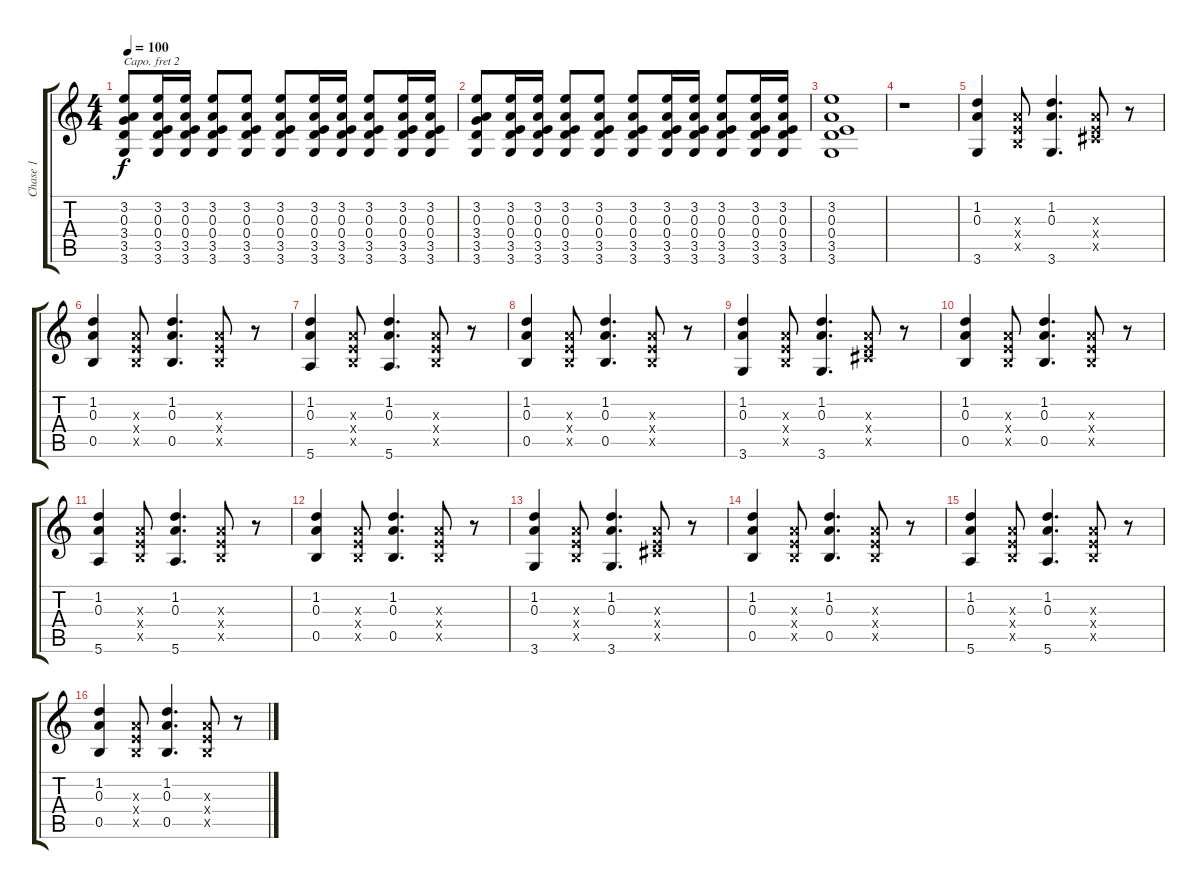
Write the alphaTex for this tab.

\track ("Chase 1" "Chase 1") {instrument acousticguitarsteel}
\staff {score tabs}
\capo 2
\tuning (E4 B3 G3 D3 A2 D2) {hide}
\ts (4 4)
\tempo 100
\clef g2
\ks c
(3.2 0.3 3.4 3.5 3.6).8{dy f} (3.2 0.3 0.4 3.5 3.6).16 (3.2 0.3 0.4 3.5 3.6).16 (3.2 0.3 0.4 3.5 3.6).8 (3.2 0.3 0.4 3.5 3.6).8 (3.2 0.3 0.4 3.5 3.6).8 (3.2 0.3 0.4 3.5 3.6).16 (3.2 0.3 0.4 3.5 3.6).16 (3.2 0.3 0.4 3.5 3.6).8 (3.2 0.3 0.4 3.5 3.6).16 (3.2 0.3 0.4 3.5 3.6).16 |
(3.2 0.3 3.4 3.5 3.6).8 (3.2 0.3 0.4 3.5 3.6).16 (3.2 0.3 0.4 3.5 3.6).16 (3.2 0.3 0.4 3.5 3.6).8 (3.2 0.3 0.4 3.5 3.6).8 (3.2 0.3 0.4 3.5 3.6).8 (3.2 0.3 0.4 3.5 3.6).16 (3.2 0.3 0.4 3.5 3.6).16 (3.2 0.3 0.4 3.5 3.6).8 (3.2 0.3 0.4 3.5 3.6).16 (3.2 0.3 0.4 3.5 3.6).16 |
(3.2 0.3 0.4 3.5 3.6).1 |
r.1 |
(1.2 0.3 3.6).4 (0.3{x} 0.4{x} 0.5{x}).8 (1.2 0.3 3.6).4{d} (0.3{x} 0.4{x} 2.5{x}).8 r.8 |
(1.2 0.3 0.5).4 (0.3{x} 0.4{x} 0.5{x}).8 (1.2 0.3 0.5).4{d} (0.3{x} 0.4{x} 0.5{x}).8 r.8 |
(1.2 0.3 5.6).4 (0.3{x} 0.4{x} 0.5{x}).8 (1.2 0.3 5.6).4{d} (0.3{x} 0.4{x} 0.5{x}).8 r.8 |
(1.2 0.3 0.5).4 (0.3{x} 0.4{x} 0.5{x}).8 (1.2 0.3 0.5).4{d} (0.3{x} 0.4{x} 0.5{x}).8 r.8 |
(1.2 0.3 3.6).4 (0.3{x} 0.4{x} 0.5{x}).8 (1.2 0.3 3.6).4{d} (0.3{x} 0.4{x} 2.5{x}).8 r.8 |
(1.2 0.3 0.5).4 (0.3{x} 0.4{x} 0.5{x}).8 (1.2 0.3 0.5).4{d} (0.3{x} 0.4{x} 0.5{x}).8 r.8 |
(1.2 0.3 5.6).4 (0.3{x} 0.4{x} 0.5{x}).8 (1.2 0.3 5.6).4{d} (0.3{x} 0.4{x} 0.5{x}).8 r.8 |
(1.2 0.3 0.5).4 (0.3{x} 0.4{x} 0.5{x}).8 (1.2 0.3 0.5).4{d} (0.3{x} 0.4{x} 0.5{x}).8 r.8 |
(1.2 0.3 3.6).4 (0.3{x} 0.4{x} 0.5{x}).8 (1.2 0.3 3.6).4{d} (0.3{x} 0.4{x} 2.5{x}).8 r.8 |
(1.2 0.3 0.5).4 (0.3{x} 0.4{x} 0.5{x}).8 (1.2 0.3 0.5).4{d} (0.3{x} 0.4{x} 0.5{x}).8 r.8 |
(1.2 0.3 5.6).4 (0.3{x} 0.4{x} 0.5{x}).8 (1.2 0.3 5.6).4{d} (0.3{x} 0.4{x} 0.5{x}).8 r.8 |
(1.2 0.3 0.5).4 (0.3{x} 0.4{x} 0.5{x}).8 (1.2 0.3 0.5).4{d} (0.3{x} 0.4{x} 0.5{x}).8 r.8
